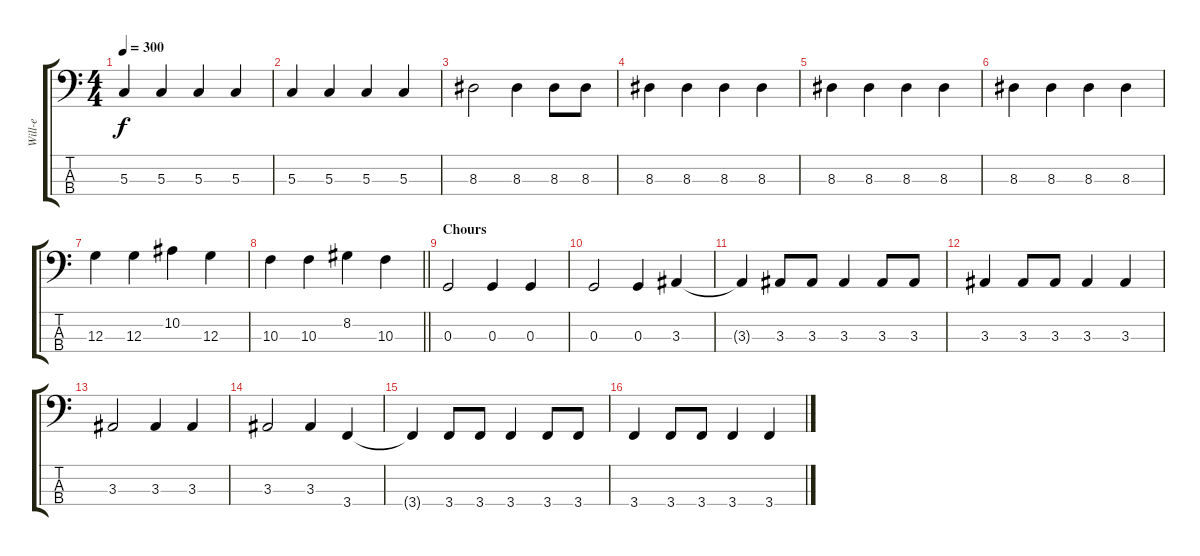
\track ("Will-e" "Will-e") {instrument electricbasspick}
\staff {score tabs}
\tuning (F2 C2 G1 D1) {hide}
\ts (4 4)
\tempo 300
\clef f4
\ks c
5.3.4{dy f} 5.3.4 5.3.4 5.3.4 |
5.3.4 5.3.4 5.3.4 5.3.4 |
8.3.2 8.3.4 8.3.8 8.3.8 |
8.3.4 8.3.4 8.3.4 8.3.4 |
8.3.4 8.3.4 8.3.4 8.3.4 |
8.3.4 8.3.4 8.3.4 8.3.4 |
12.3.4 12.3.4 10.2.4 12.3.4 |
\barLineRight lightlight
10.3.4 10.3.4 8.2.4 10.3.4 |
\section ("" "Chours")
0.3.2 0.3.4 0.3.4 |
0.3.2 0.3.4 3.3.4 |
3.3{t}.4 3.3.8 3.3.8 3.3.4 3.3.8 3.3.8 |
3.3.4 3.3.8 3.3.8 3.3.4 3.3.4 |
3.3.2 3.3.4 3.3.4 |
3.3.2 3.3.4 3.4.4 |
3.4{t}.4 3.4.8 3.4.8 3.4.4 3.4.8 3.4.8 |
3.4.4 3.4.8 3.4.8 3.4.4 3.4.4
